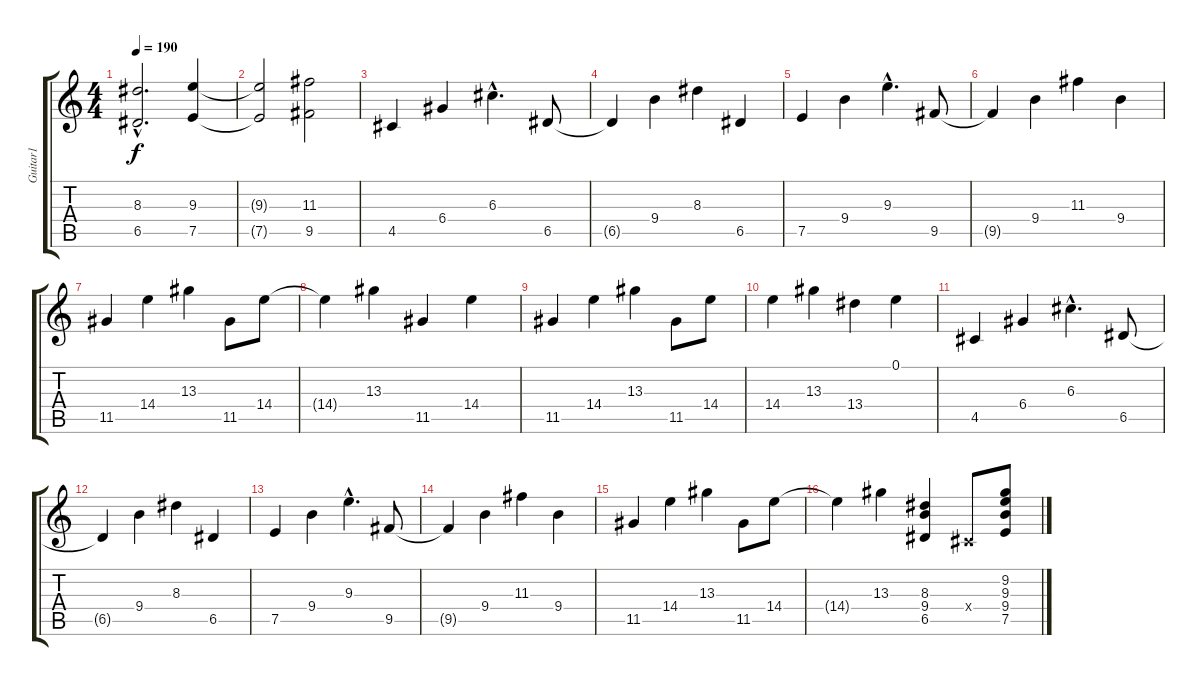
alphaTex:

\track ("Guitar1" "Guitar1") {instrument distortionguitar}
\staff {score tabs}
\tuning (E4 B3 G3 D3 A2 E2) {hide}
\ts (4 4)
\tempo 190
\clef g2
\ks c
(8.3{hac} 6.5{hac}).2{d dy f} (9.3 7.5).4 |
(9.3{t} 7.5{t}).2 (11.3 9.5).2 |
4.5.4 6.4.4 6.3{hac}.4{d} 6.5.8 |
6.5{t}.4 9.4.4 8.3.4 6.5.4 |
7.5.4 9.4.4 9.3{hac}.4{d} 9.5.8 |
9.5{t}.4 9.4.4 11.3.4 9.4.4 |
11.5.4 14.4.4 13.3.4 11.5.8 14.4.8 |
14.4{t}.4 13.3.4 11.5.4 14.4.4 |
11.5.4 14.4.4 13.3.4 11.5.8 14.4.8 |
14.4.4 13.3.4 13.4.4 0.1.4 |
4.5.4 6.4.4 6.3{hac}.4{d} 6.5.8 |
6.5{t}.4 9.4.4 8.3.4 6.5.4 |
7.5.4 9.4.4 9.3{hac}.4{d} 9.5.8 |
9.5{t}.4 9.4.4 11.3.4 9.4.4 |
11.5.4 14.4.4 13.3.4 11.5.8 14.4.8 |
14.4{t}.4 13.3.4 (8.3 9.4 6.5).4 -1.4{x}.8 (9.2 9.3 9.4 7.5).8
